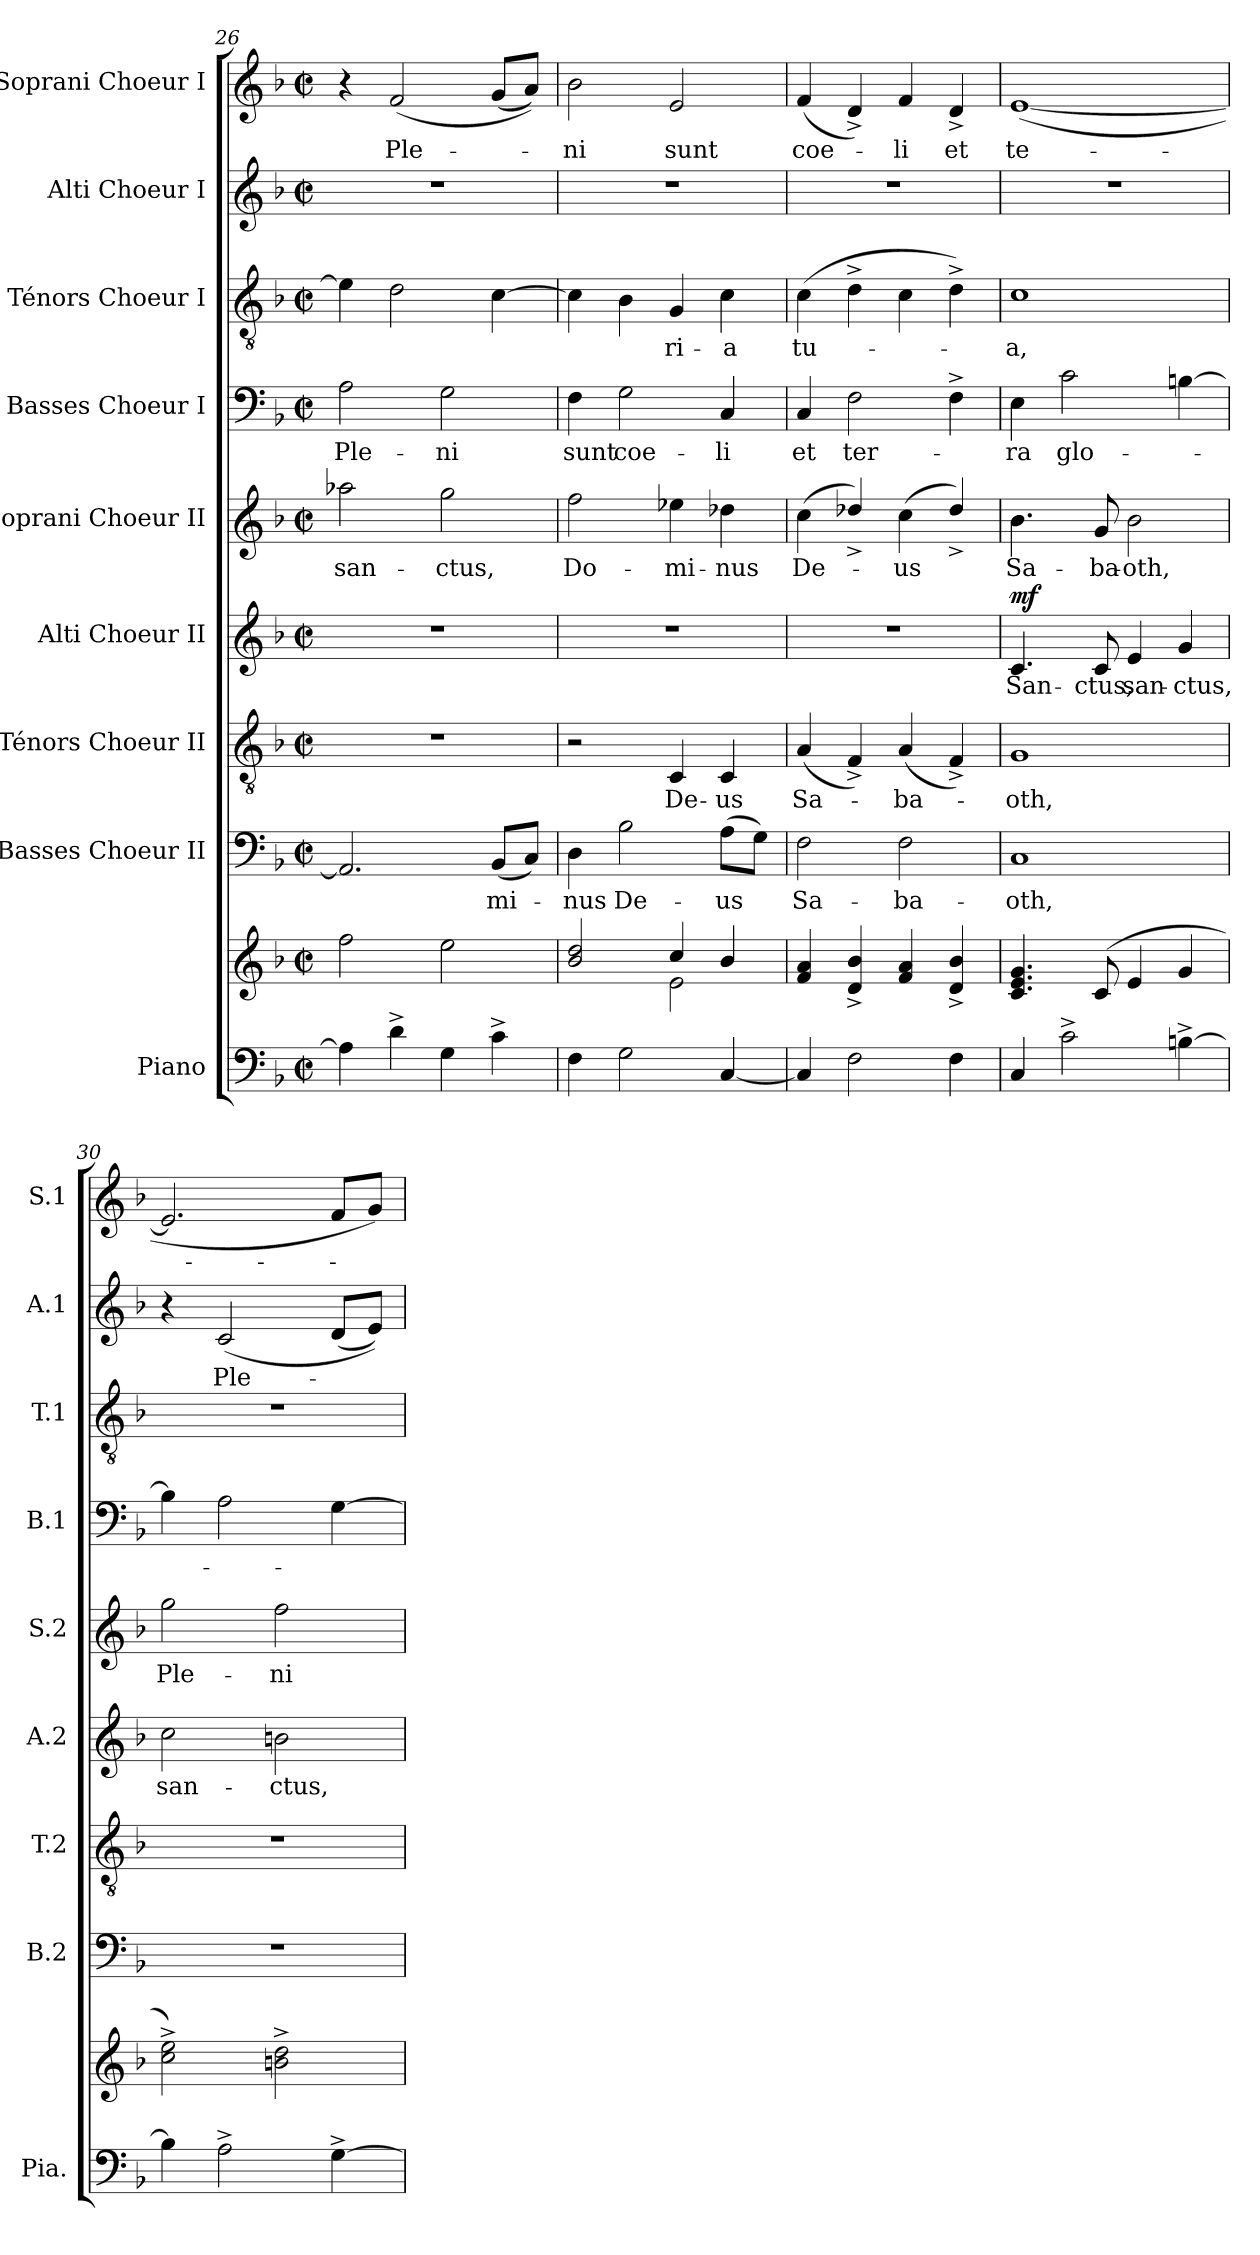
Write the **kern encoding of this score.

**kern	**kern	**kern	**text	**kern	**text	**kern	**text	**dynam	**kern	**text	**kern	**text	**kern	**text	**kern	**text	**kern	**text
*part9	*part9	*part8	*part8	*part7	*part7	*part6	*part6	*part6	*part5	*part5	*part4	*part4	*part3	*part3	*part2	*part2	*part1	*part1
*staff10	*staff9	*staff8	*staff8	*staff7	*staff7	*staff6	*staff6	*staff6	*staff5	*staff5	*staff4	*staff4	*staff3	*staff3	*staff2	*staff2	*staff1	*staff1
*I"Piano	*	*I"Basses Choeur II	*	*I"Ténors Choeur II	*	*I"Alti Choeur II	*	*	*I"Soprani Choeur II	*	*I"Basses Choeur I	*	*I"Ténors Choeur I	*	*I"Alti Choeur I	*	*I"Soprani Choeur I	*
*I'Pia.	*	*I'B.2	*	*I'T.2	*	*I'A.2	*	*	*I'S.2	*	*I'B.1	*	*I'T.1	*	*I'A.1	*	*I'S.1	*
*clefF4	*clefG2	*clefF4	*	*clefGv2	*	*clefG2	*	*	*clefG2	*	*clefF4	*	*clefGv2	*	*clefG2	*	*clefG2	*
*	*	*	*	*	*	*	*	*	*ITrd2c3	*	*	*	*	*	*	*	*	*
*k[b-]	*k[b-]	*k[b-]	*	*k[b-]	*	*k[b-]	*	*	*k[f#c#]	*	*k[b-]	*	*k[b-]	*	*k[b-]	*	*k[b-]	*
*M2/2	*M2/2	*M2/2	*	*M2/2	*	*M2/2	*	*	*M2/2	*	*M2/2	*	*M2/2	*	*M2/2	*	*M2/2	*
*met(c|)	*met(c|)	*met(c|)	*	*met(c|)	*	*met(c|)	*	*	*met(c|)	*	*met(c|)	*	*met(c|)	*	*met(c|)	*	*met(c|)	*
=26	=26	=26	=26	=26	=26	=26	=26	=26	=26	=26	=26	=26	=26	=26	=26	=26	=26	=26
4A\]	2ff\	2.AA/]	.	1r	.	1r	.	.	2ffni\	san-	2A\	Ple-	4e\]	.	1r	.	4r	.
4d^\	.	.	.	.	.	.	.	.	.	.	.	.	2d\	.	.	.	(>2fi/	Ple-
4G\	2ee\	.	.	.	.	.	.	.	2eei\	-ctus,	2G\	-ni	.	.	.	.	.	.
4c^\	.	(8BB-/L	-mi-	.	.	.	.	.	.	.	.	.	[4c\	.	.	.	(8gi/L	.
.	.	8C/J)	.	.	.	.	.	.	.	.	.	.	.	.	.	.	8ai/J))	.
=27	=27	=27	=27	=27	=27	=27	=27	=27	=27	=27	=27	=27	=27	=27	=27	=27	=27	=27
*	*^	*	*	*	*	*	*	*	*	*	*	*	*	*	*	*	*	*
4F\	2b-/ 2dd/	2ryy	4D\	-nus	2r	.	1r	.	.	2ddi\	Do-	4F\	sunt	4c\]	.	1r	.	2b-i\	-ni
2G\	.	.	2B-\	De-	.	.	.	.	.	.	.	2G\	coe-	4B-\	.	.	.	.	.
.	4cc/	2e\	.	.	4C/	De-	.	.	.	4ccni\	-mi-	.	.	4G/	-ri-	.	.	2ei/	sunt
[4C/	4b-/	.	(8A\L	-us	4C/	-us	.	.	.	4b-Xi\	-nus	4C/	-li	4c\	-a	.	.	.	.
.	.	.	8G\J)	.	.	.	.	.	.	.	.	.	.	.	.	.	.	.	.
*	*v	*v	*	*	*	*	*	*	*	*	*	*	*	*	*	*	*	*	*
=28	=28	=28	=28	=28	=28	=28	=28	=28	=28	=28	=28	=28	=28	=28	=28	=28	=28	=28
4C/]	4f/ 4a/	2F\	Sa-	(4A/	Sa-	1r	.	.	(4ai\	De-	4C/	et	(4c\	tu-	1r	.	(4fi/	coe-
2F\	4d/^ 4b-/^	.	.	4F^/)	.	.	.	.	4b-X^i/)	.	2F\	ter-	4d^\	.	.	.	4d^i/)	.
.	4f/ 4a/	2F\	-ba-	(4A/	-ba-	.	.	.	(4ai\	-us	.	.	4c\	.	.	.	4fi/	-li
4F\	4d/^ 4b-/^	.	.	4F^/)	.	.	.	.	4b-^i/)	.	4F^\	.	4d^\)	.	.	.	4d^i/	et
=29	=29	=29	=29	=29	=29	=29	=29	=29	=29	=29	=29	=29	=29	=29	=29	=29	=29	=29
!	!	!	!	!	!	!	!	!LO:DY:a	!	!	!	!	!	!	!	!	!	!
4C/	4.c/ 4.e/ 4.g/	1C	-oth,	1G	-oth,	4.c/	San-	mf	4.gi\	Sa-	4E\	-ra	1c	-a,	1r	.	([1ei	te-
2c^\	.	.	.	.	.	.	.	.	.	.	2c\	glo-	.	.	.	.	.	.
.	(>8c/	.	.	.	.	8c/	-ctus,	.	8ei/	-ba-	.	.	.	.	.	.	.	.
.	4e/	.	.	.	.	4e/	san-	.	2gi\	-oth,	.	.	.	.	.	.	.	.
[4Bn^\	4g/	.	.	.	.	4g/	-ctus,	.	.	.	[4Bn\	.	.	.	.	.	.	.
!!LO:PB:g=z
=30	=30	=30	=30	=30	=30	=30	=30	=30	=30	=30	=30	=30	=30	=30	=30	=30	=30	=30
4B\]	2cc\^ 2ee\^)	1r	.	1r	.	2cc\	san-	.	2eei\	Ple-	4B\]	.	1r	.	4r	.	2.ei/]	.
2A^\	.	.	.	.	.	.	.	.	.	.	2A\	.	.	.	(>2c/	Ple-	.	.
.	2bn\^ 2dd\^	.	.	.	.	2bn\	-ctus,	.	2ddi\	-ni	.	.	.	.	.	.	.	.
[4G^\	.	.	.	.	.	.	.	.	.	.	[4G\	.	.	.	(8d/L	.	8fi/L	.
.	.	.	.	.	.	.	.	.	.	.	.	.	.	.	8e/J))	.	8gi/J)	.
=	=	=	=	=	=	=	=	=	=	=	=	=	=	=	=	=	=	=
*-	*-	*-	*-	*-	*-	*-	*-	*-	*-	*-	*-	*-	*-	*-	*-	*-	*-	*-
